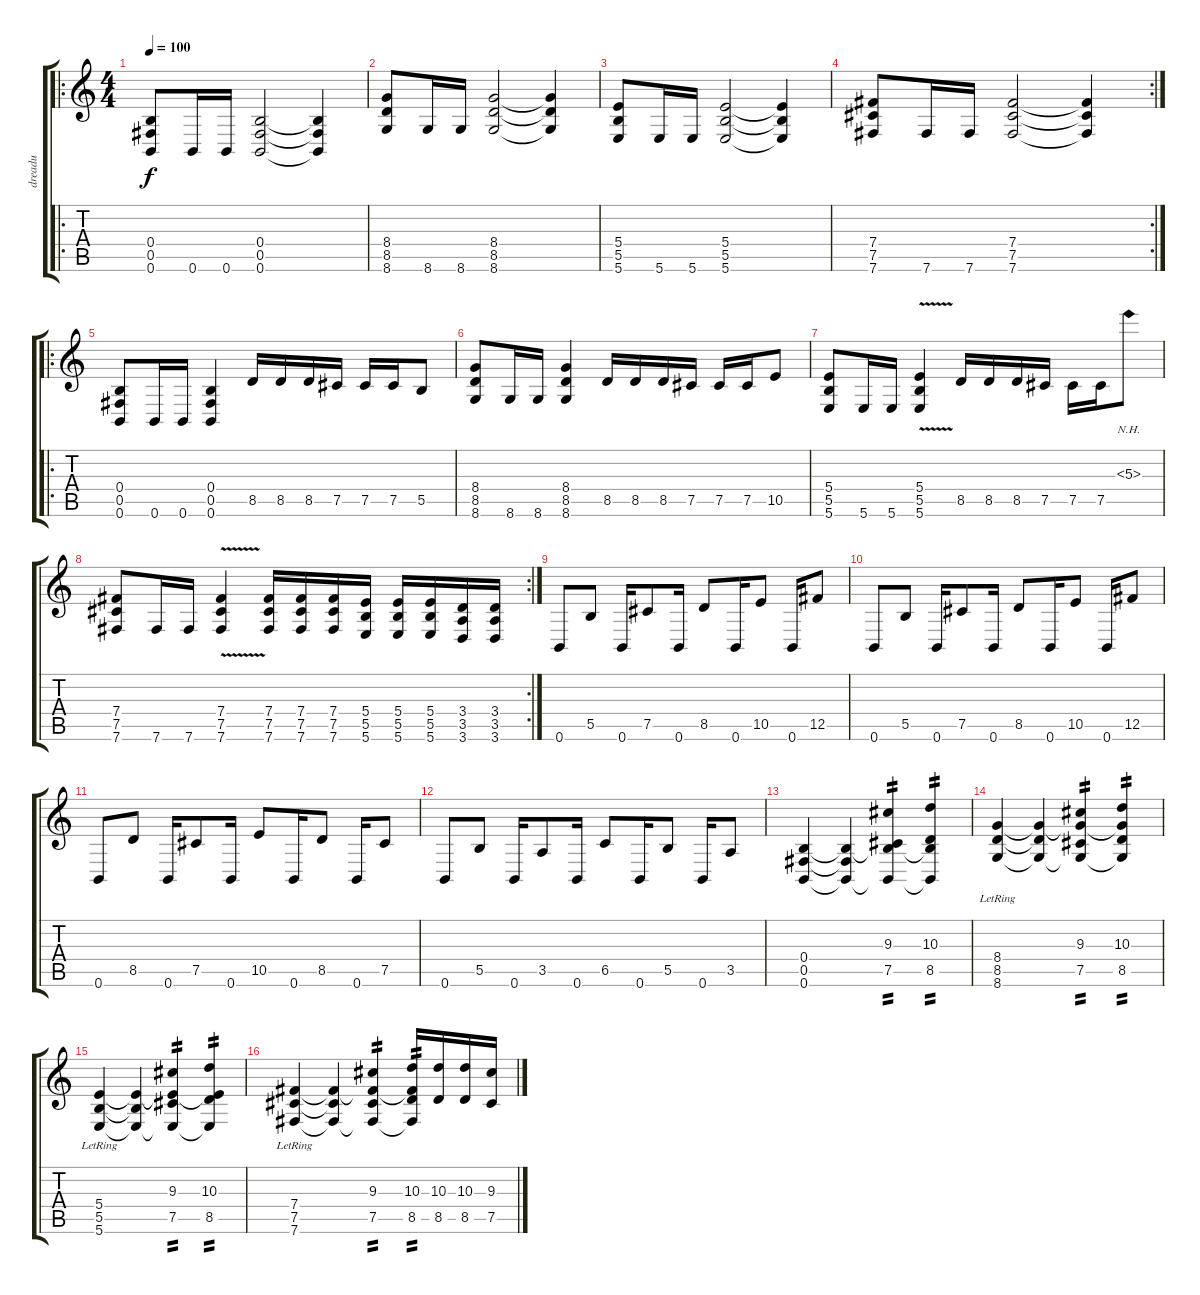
\track ("dreadu" "dreadu") {instrument electricguitarclean}
\staff {score tabs}
\tuning (Db4 Ab3 E3 B2 Gb2 B1) {hide}
\ro
\ts (4 4)
\tempo 100
\clef g2
\ks c
(0.4 0.5 0.6).8{dy f} 0.6.16 0.6.16 (0.4 0.5 0.6).2 (0.4{t} 0.5{t} 0.6{t}).4 |
(8.4 8.5 8.6).8 8.6.16 8.6.16 (8.4 8.5 8.6).2 (8.4{t} 8.5{t} 8.6{t}).4 |
(5.4 5.5 5.6).8 5.6.16 5.6.16 (5.4 5.5 5.6).2 (5.4{t} 5.5{t} 5.6{t}).4 |
\rc 2
(7.4 7.5 7.6).8 7.6.16 7.6.16 (7.4 7.5 7.6).2 (7.4{t} 7.5{t} 7.6{t}).4 |
\ro
(0.4 0.5 0.6).8 0.6.16 0.6.16 (0.4 0.5 0.6).4 8.5.16 8.5.16 8.5.16 7.5.16 7.5.16 7.5.16 5.5.8 |
(8.4 8.5 8.6).8 8.6.16 8.6.16 (8.4 8.5 8.6).4 8.5.16 8.5.16 8.5.16 7.5.16 7.5.16 7.5.16 10.5.8 |
(5.4 5.5 5.6).8 5.6.16 5.6.16 (5.4{v} 5.5 5.6).4 8.5.16 8.5.16 8.5.16 7.5.16 7.5.16 7.5.16 5.3{nh}.8 |
\rc 2
(7.4 7.5 7.6).8 7.6.16 7.6.16 (7.4{v} 7.5 7.6).4 (7.4 7.5 7.6).16 (7.4 7.5 7.6).16 (7.4 7.5 7.6).16 (5.4 5.5 5.6).16 (5.4 5.5 5.6).16 (5.4 5.5 5.6).16 (3.4 3.5 3.6).16 (3.4 3.5 3.6).16 |
0.6.8{instrument electricguitarclean} 5.5.8 0.6.16 7.5.8 0.6.16 8.5.8 0.6.16 10.5.8 0.6.16 12.5.8 |
0.6.8 5.5.8 0.6.16 7.5.8 0.6.16 8.5.8 0.6.16 10.5.8 0.6.16 12.5.8 |
0.6.8 8.5.8 0.6.16 7.5.8 0.6.16 10.5.8 0.6.16 8.5.8 0.6.16 7.5.8 |
0.6.8 5.5.8 0.6.16 3.5.8 0.6.16 6.5.8 0.6.16 5.5.8 0.6.16 3.5.8 |
(0.4 0.5 0.6).4{instrument distortionguitar} (0.4{t} 0.5{t} 0.6{t}).4 (9.3 0.4{t} 7.5 0.6{t}).4{tp 2} (10.3 0.4{t} 8.5 0.6{t}).4{tp 2} |
(8.4 8.5 8.6{lr}).4 (8.4{t} 8.5{t} 8.6{t}).4 (9.3 8.4{t} 7.5 8.6{t}).4{tp 2} (10.3 8.4{t} 8.5 8.6{t}).4{tp 2} |
(5.4 5.5 5.6{lr}).4 (5.4{t} 5.5{t} 5.6{t}).4 (9.3 5.4{t} 7.5 5.6{t}).4{tp 2} (10.3 5.4{t} 8.5 5.6{t}).4{tp 2} |
(7.4 7.5 7.6{lr}).4 (7.4{t} 7.5{t} 7.6{t}).4 (9.3 7.4{t} 7.5 7.6{t}).4{tp 2} (10.3 7.4{t} 8.5 7.6{t}).16{tp 2} (10.3 8.5).16 (10.3 8.5).16 (9.3 7.5).16
